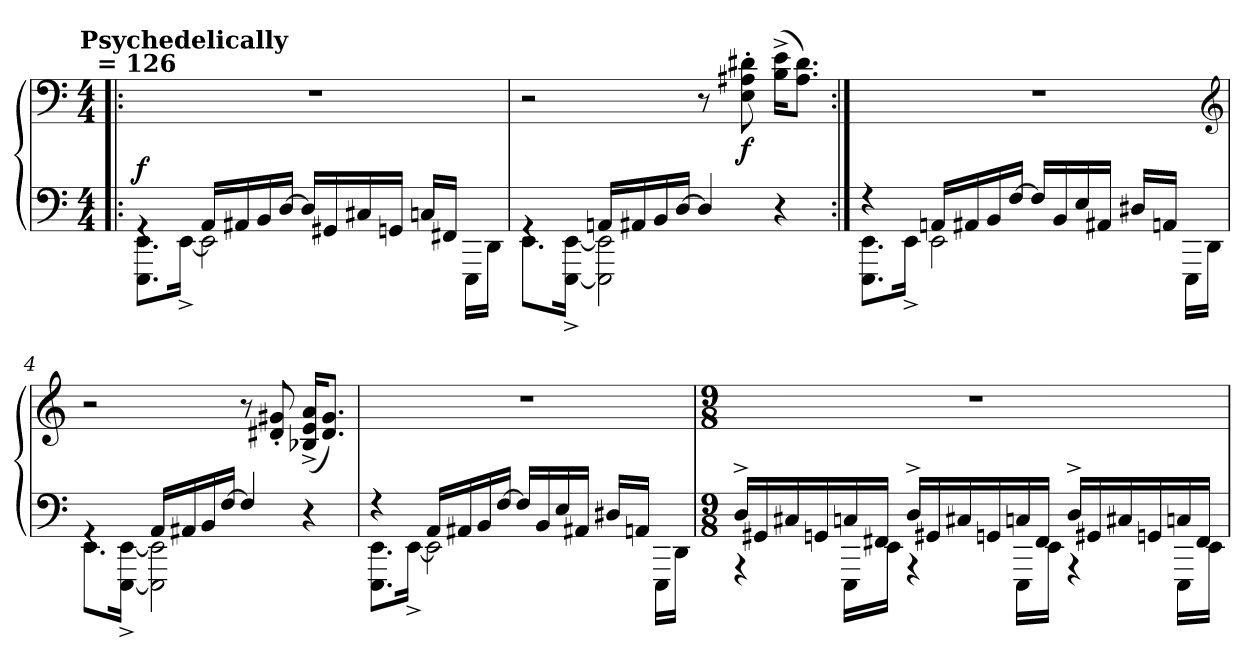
**kern	**kern	**dynam
*part1	*part1	*part1
*staff2	*staff1	*staff1/2
*clefF4	*clefF4	*
*k[]	*k[]	*
!!LO:TX:omd:t=Psychedelically&nbsp;\n                         = 126
*M4/4	*M4/4	*
*MM126	*MM126	*
=1!|:	=1!|:	=1!|:
*^	*	*
!	!	!	!LO:DY:a=2
4rGG	8.EEE\ 8.EE\L	1r	f
.	[16EE^\Jk	.	.
16AA/LL	2EE\]	.	.
16AA#X/	.	.	.
16BB/	.	.	.
[16D/JJ	.	.	.
16D/LL]	.	.	.
16GG#X/	.	.	.
16C#X/	.	.	.
16GGn/JJ	.	.	.
16Cn/LL	8ryy	.	.
16FF#X/JJ	.	.	.
8ryy	16EEE\LL	.	.
.	16DD\JJ	.	.
=2	=2	=2	=2
4rGG	8.EE\L	2r	.
.	[16EEE^\ [16EE^\Jk	.	.
16AAn/LL	2EEE]\ 2EE]\	.	.
16AA#X/	.	.	.
16BB/	.	.	.
[16D/JJ	.	.	.
4D/]	.	8r	.
!	!	!	!LO:DY:b
.	.	8E'\ 8A#X'\ 8d#X'\	f
4r	4ryy	(>16B^\ 16e^\KL	.
.	.	8.A#\ 8.d#\J)	.
!!LO:LB:g=z
=3:|!	=3:|!	=3:|!	=3:|!
4r	8.EEE\ 8.EE\L	1r	.
.	16EE^\Jk	.	.
16AAn/LL	2EE\	.	.
16AA#X/	.	.	.
16BB/	.	.	.
[16F/JJ	.	.	.
16F/LL]	.	.	.
16BB/	.	.	.
16E/	.	.	.
16AA#X/JJ	.	.	.
16D#X/LL	8ryy	.	.
16AAn/JJ	.	.	.
8ryy	16EEE\LL	.	.
.	16DD\JJ	.	.
*	*	*clefG2	*
=4	=4	=4	=4
4rGG	8.EE\L	2r	.
.	[16EEE^\ [16EE^\Jk	.	.
16AA/LL	2EEE]\ 2EE]\	.	.
16AA#X/	.	.	.
16BB/	.	.	.
[16F/JJ	.	.	.
4F/]	.	8r	.
.	.	8d#X'/ 8g#X'/	.
4r	4ryy	(<16B-X^/ 16e^/ 16a^/KL	.
.	.	8.d#/ 8.g#/J)	.
!!LO:LB:g=z
=5	=5	=5	=5
4r	8.EEE\ 8.EE\L	1r	.
.	[16EE^\Jk	.	.
16AA/LL	2EE\]	.	.
16AA#X/	.	.	.
16BB/	.	.	.
[16F/JJ	.	.	.
16F/LL]	.	.	.
16BB/	.	.	.
16E/	.	.	.
16AA#X/JJ	.	.	.
16D#X/LL	8ryy	.	.
16AAn/JJ	.	.	.
8ryy	16EEE\LL	.	.
.	16DD\JJ	.	.
=6	=6	=6	=6
*M9/8	*	*M9/8	*
16D^/LL	4r	8%9r	.
16GG#X/	.	.	.
16C#X/	.	.	.
16GGn/	.	.	.
16Cn/	16EEE\LL	.	.
16FF#X/JJ	16EE\JJ	.	.
16D^/LL	4r	.	.
16GG#X/	.	.	.
16C#X/	.	.	.
16GGn/	.	.	.
16Cn/	16EEE\LL	.	.
16FF#/JJ	16EE\JJ	.	.
16D^/LL	4r	.	.
16GG#X/	.	.	.
16C#X/	.	.	.
16GGn/	.	.	.
16Cn/	16EEE\LL	.	.
16FF#/JJ	16EE\JJ	.	.
*v	*v	*	*
=	=	=
*-	*-	*-
